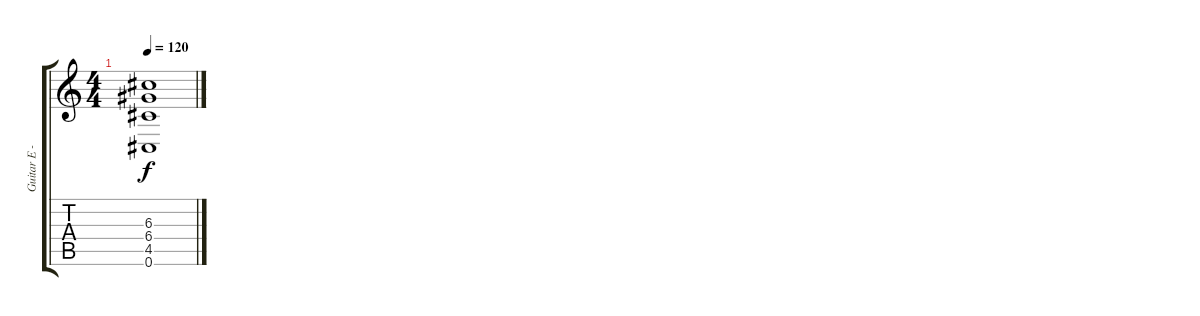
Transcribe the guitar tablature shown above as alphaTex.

\track ("Guitar E - C# -  Dennis Sherman" "Guitar E -") {instrument distortionguitar}
\staff {score tabs}
\tuning (E4 B3 G3 D3 A2 Db2) {hide}
\ts (4 4)
\tempo 120
\clef g2
\ks c
(6.3{t} 6.4{t} 4.5{t} 0.6{t}).1{dy f}
